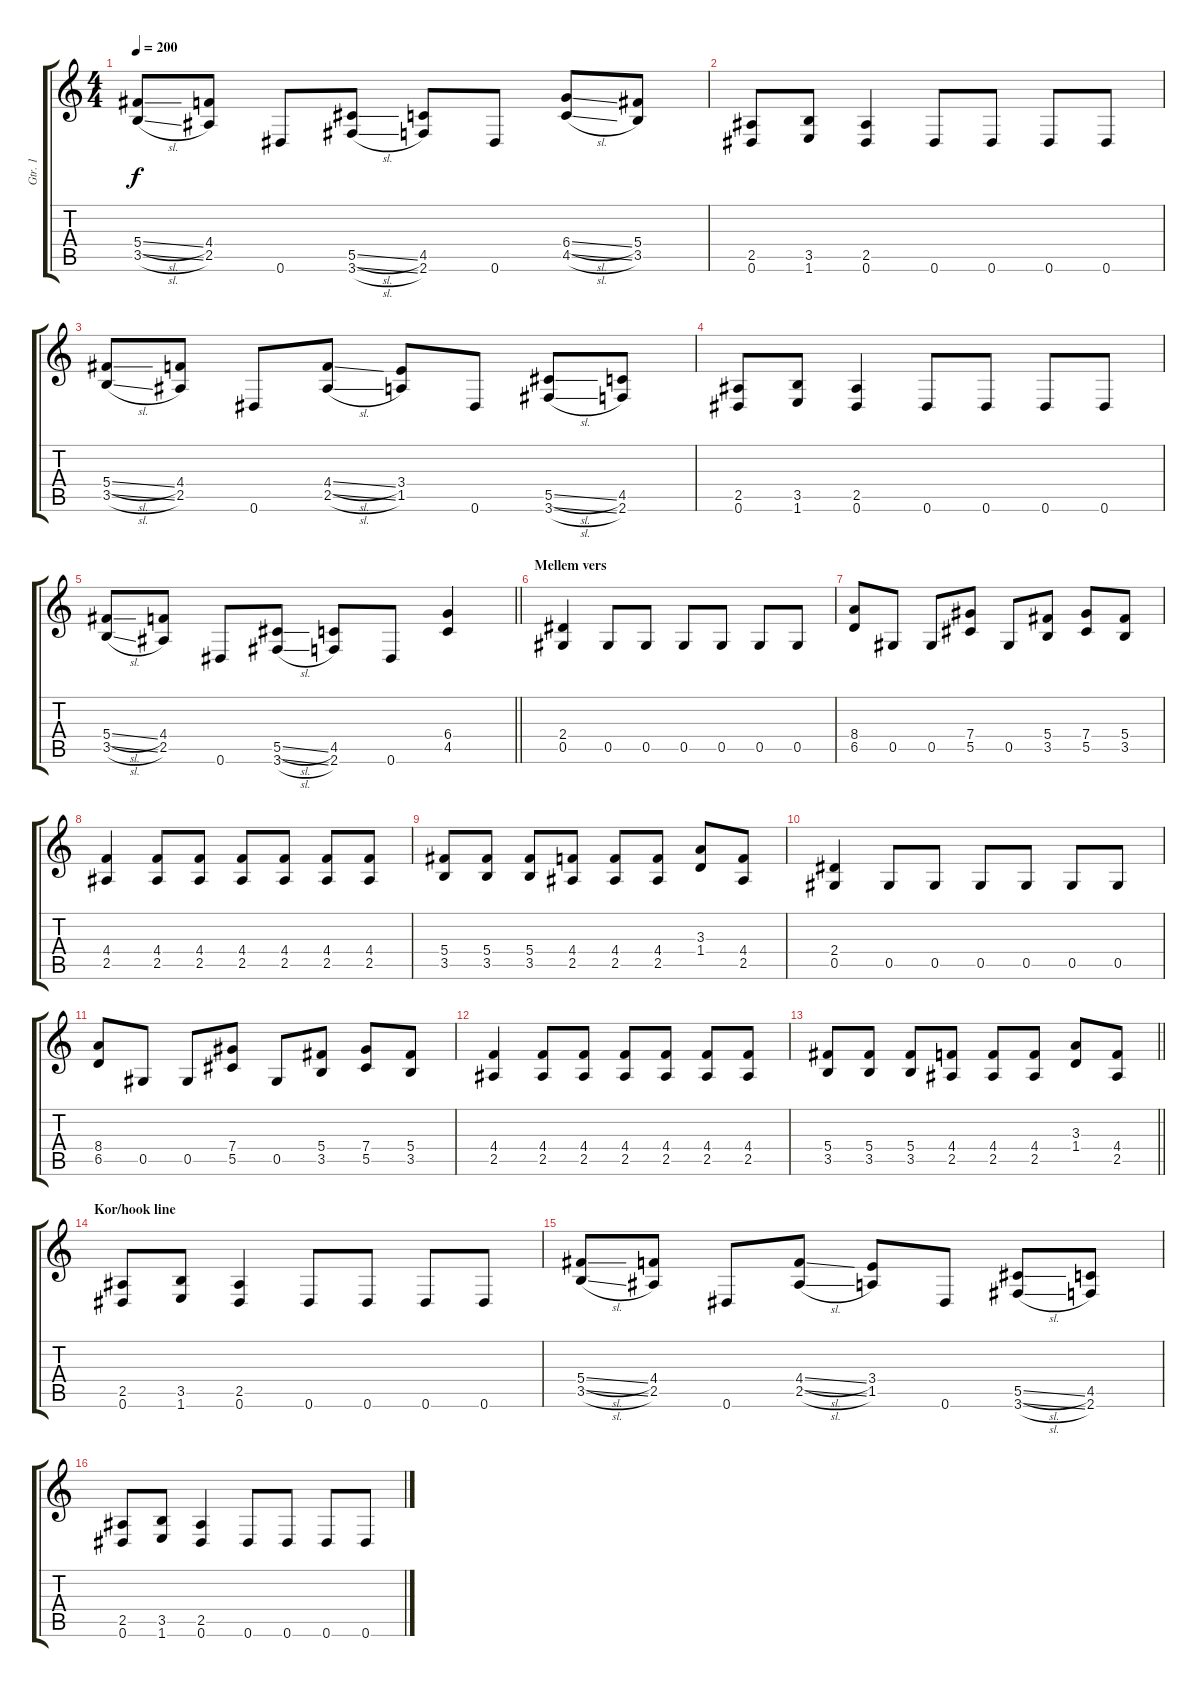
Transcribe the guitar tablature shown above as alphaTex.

\track ("Gtr. 1" "Gtr. 1") {instrument distortionguitar}
\staff {score tabs}
\tuning (Eb4 Bb3 Gb3 Db3 Ab2 Eb2) {hide}
\ts (4 4)
\tempo 200
\clef g2
\ks c
(5.4{sl} 3.5{sl}).8{dy f} (4.4 2.5).8 0.6.8 (5.5{sl} 3.6{sl}).8 (4.5 2.6).8 0.6.8 (6.4{sl} 4.5{sl}).8 (5.4 3.5).8 |
(2.5 0.6).8 (3.5 1.6).8 (2.5 0.6).4 0.6.8 0.6.8 0.6.8 0.6.8 |
(5.4{sl} 3.5{sl}).8 (4.4 2.5).8 0.6.8 (4.4{sl} 2.5{sl}).8 (3.4 1.5).8 0.6.8 (5.5{sl} 3.6{sl}).8 (4.5 2.6).8 |
(2.5 0.6).8 (3.5 1.6).8 (2.5 0.6).4 0.6.8 0.6.8 0.6.8 0.6.8 |
\barLineRight lightlight
(5.4{sl} 3.5{sl}).8 (4.4 2.5).8 0.6.8 (5.5{sl} 3.6{sl}).8 (4.5 2.6).8 0.6.8 (6.4 4.5).4 |
\section ("" "Mellem vers")
(2.4 0.5).4 0.5.8 0.5.8 0.5.8 0.5.8 0.5.8 0.5.8 |
(8.4 6.5).8 0.5.8 0.5.8 (7.4 5.5).8 0.5.8 (5.4 3.5).8 (7.4 5.5).8 (5.4 3.5).8 |
(4.4 2.5).4 (4.4 2.5).8 (4.4 2.5).8 (4.4 2.5).8 (4.4 2.5).8 (4.4 2.5).8 (4.4 2.5).8 |
(5.4 3.5).8 (5.4 3.5).8 (5.4 3.5).8 (4.4 2.5).8 (4.4 2.5).8 (4.4 2.5).8 (3.3 1.4).8 (4.4 2.5).8 |
(2.4 0.5).4 0.5.8 0.5.8 0.5.8 0.5.8 0.5.8 0.5.8 |
(8.4 6.5).8 0.5.8 0.5.8 (7.4 5.5).8 0.5.8 (5.4 3.5).8 (7.4 5.5).8 (5.4 3.5).8 |
(4.4 2.5).4 (4.4 2.5).8 (4.4 2.5).8 (4.4 2.5).8 (4.4 2.5).8 (4.4 2.5).8 (4.4 2.5).8 |
\barLineRight lightlight
(5.4 3.5).8 (5.4 3.5).8 (5.4 3.5).8 (4.4 2.5).8 (4.4 2.5).8 (4.4 2.5).8 (3.3 1.4).8 (4.4 2.5).8 |
\section ("" "Kor/hook line")
(2.5 0.6).8 (3.5 1.6).8 (2.5 0.6).4 0.6.8 0.6.8 0.6.8 0.6.8 |
(5.4{sl} 3.5{sl}).8 (4.4 2.5).8 0.6.8 (4.4{sl} 2.5{sl}).8 (3.4 1.5).8 0.6.8 (5.5{sl} 3.6{sl}).8 (4.5 2.6).8 |
(2.5 0.6).8 (3.5 1.6).8 (2.5 0.6).4 0.6.8 0.6.8 0.6.8 0.6.8
